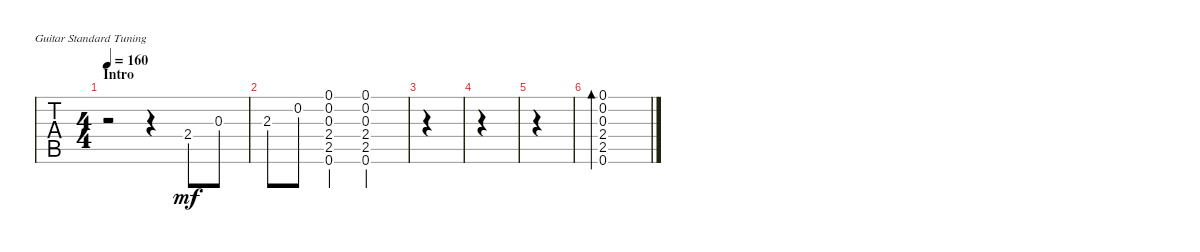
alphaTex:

\defaultSystemsLayout 4
\bracketExtendMode groupsimilarinstruments
\singleTrackTrackNamePolicy hidden
\multiTrackTrackNamePolicy hidden
\otherSystemsTrackNameOrientation horizontal
\track ("Steel Guitar" "S-Gt") {instrument acousticguitarsteel}
\staff {tabs}
\tuning (E4 B3 G3 D3 A2 E2)
\ts (4 4)
\section ("" "Intro")
\tempo 160
\clef g2
\scale
0.525292
\ks d
r.2{dy mf instrument acousticguitarsteel} r.4 2.4.8 0.3.8 |
\scale
0.237354 2.3.8 0.2.8 (0.1 0.2 0.3 2.4 2.5 0.6).4 (0.1 0.2 0.3 2.4 2.5 0.6).2 |
\scale
0.237354 |
\scale
0.333333 |
\scale
0.333333 |
\scale
0.333333 (2.4 0.3 0.2 0.1 2.5 0.6).1{bd 361} |
\scale
0.333333 |
\scale
0.333333 |
\scale
0.333333 |
\scale
0.333333 |
\scale
0.333333 |
\scale
0.333333 |
\scale
0.333333 |
\scale
0.333333 |
\scale
0.333333 |
\scale
0.333333
